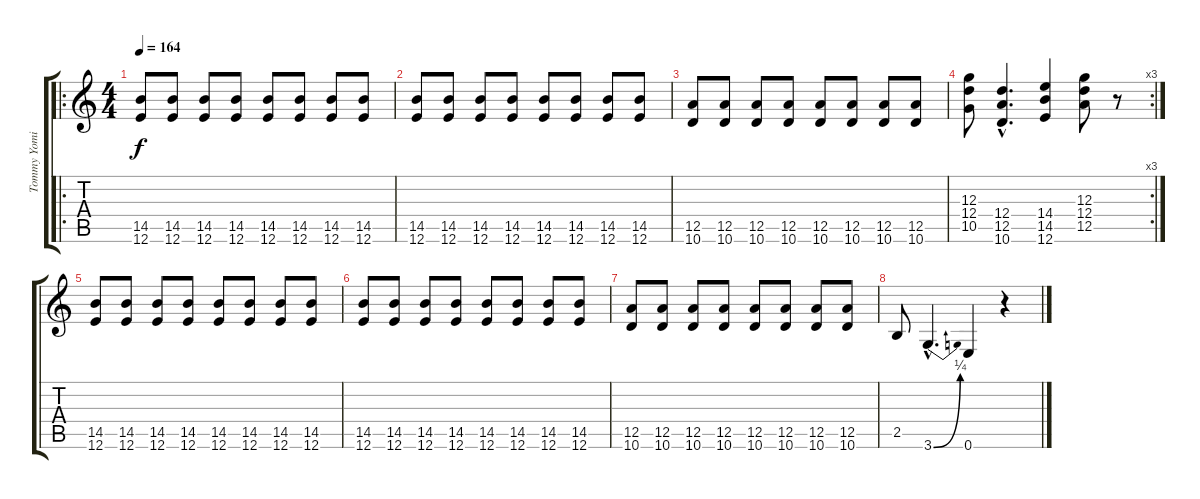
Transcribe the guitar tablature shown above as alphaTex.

\track ("Tommy Yomi" "Tommy Yomi") {instrument distortionguitar}
\staff {score tabs}
\tuning (E4 B3 G3 D3 A2 E2) {hide}
\ro
\ts (4 4)
\tempo 164
\clef g2
\ks c
(14.5 12.6).8{dy f} (14.5 12.6).8 (14.5 12.6).8 (14.5 12.6).8 (14.5 12.6).8 (14.5 12.6).8 (14.5 12.6).8 (14.5 12.6).8 |
(14.5 12.6).8 (14.5 12.6).8 (14.5 12.6).8 (14.5 12.6).8 (14.5 12.6).8 (14.5 12.6).8 (14.5 12.6).8 (14.5 12.6).8 |
(12.5 10.6).8 (12.5 10.6).8 (12.5 10.6).8 (12.5 10.6).8 (12.5 10.6).8 (12.5 10.6).8 (12.5 10.6).8 (12.5 10.6).8 |
\rc 3
(12.3 12.4 10.5).8 (12.4{hac} 12.5{hac} 10.6{hac}).4{d} (14.4 14.5 12.6).4 (12.3 12.4 12.5).8 r.8 |
(14.5 12.6).8 (14.5 12.6).8 (14.5 12.6).8 (14.5 12.6).8 (14.5 12.6).8 (14.5 12.6).8 (14.5 12.6).8 (14.5 12.6).8 |
(14.5 12.6).8 (14.5 12.6).8 (14.5 12.6).8 (14.5 12.6).8 (14.5 12.6).8 (14.5 12.6).8 (14.5 12.6).8 (14.5 12.6).8 |
(12.5 10.6).8 (12.5 10.6).8 (12.5 10.6).8 (12.5 10.6).8 (12.5 10.6).8 (12.5 10.6).8 (12.5 10.6).8 (12.5 10.6).8 |
2.5.8 3.6{be (bend 0 0 60 1) hac}.4{d} 0.6.4 r.4
